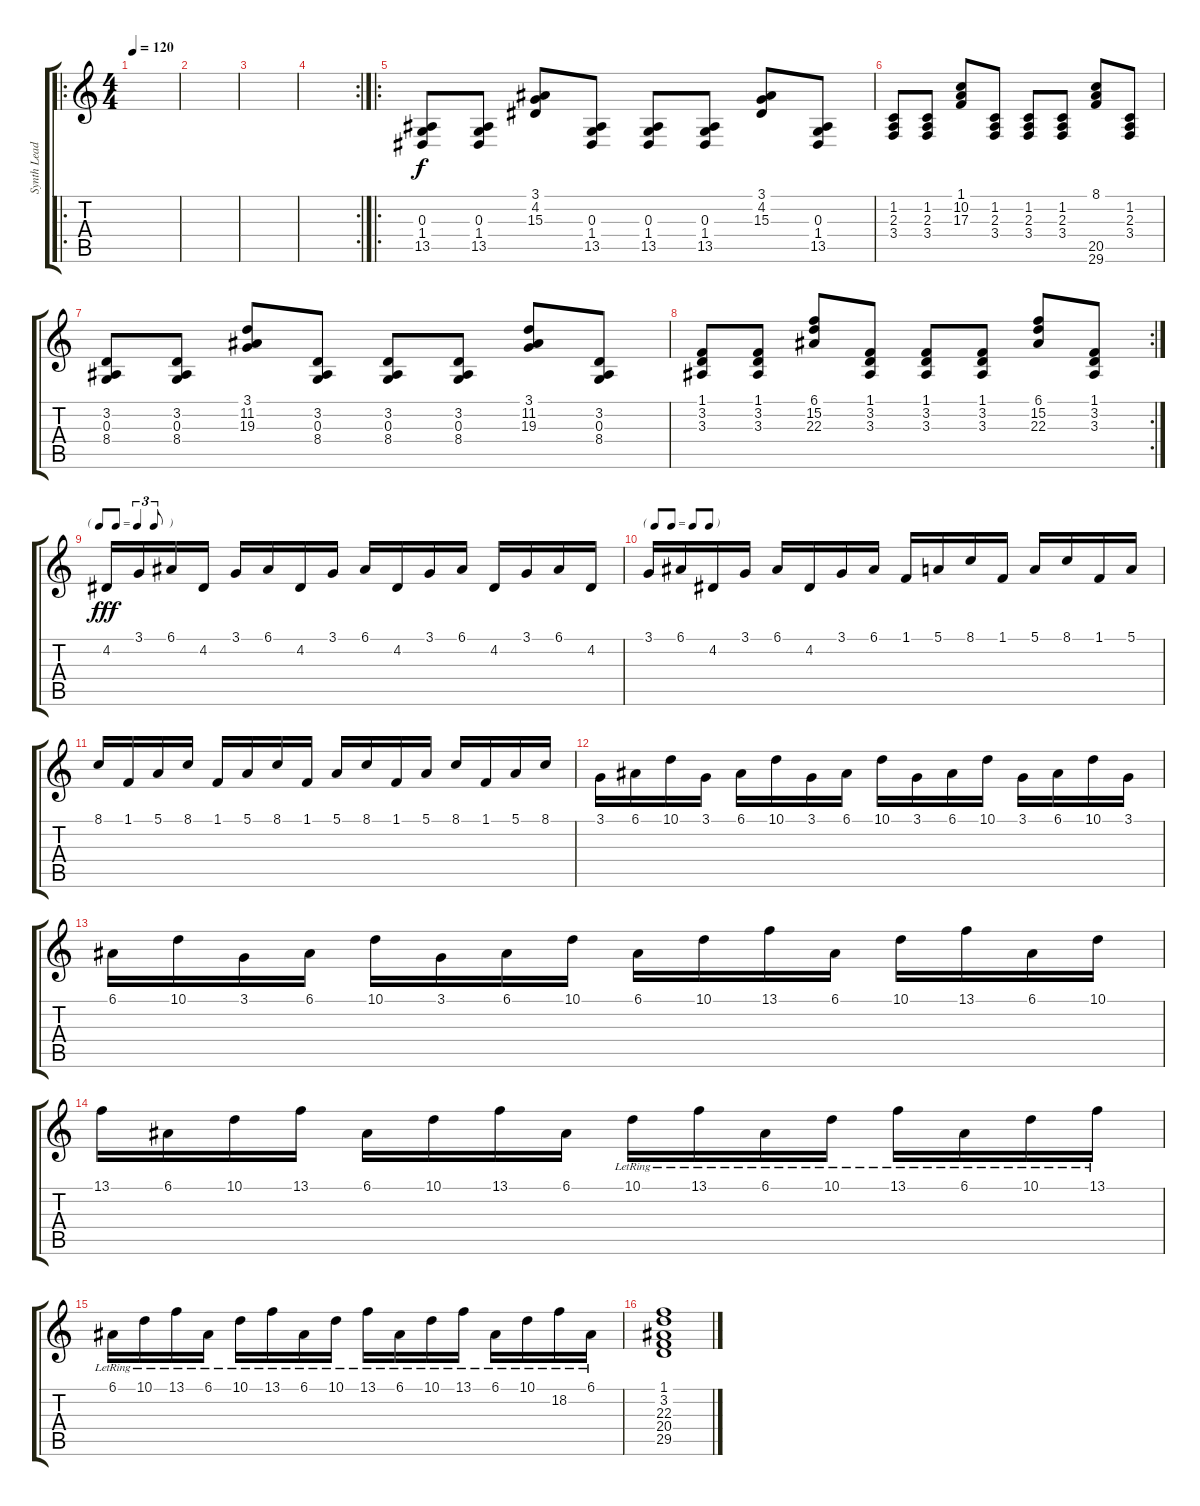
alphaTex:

\track ("Synth Lead" "Synth Lead") {instrument lead2sawtooth}
\staff {score tabs}
\tuning (E4 B3 G3 D3 A2 E2) {hide}
\ro
\ts (4 4)
\tempo 120
\clef g2
\ks c
|
|
|
\rc 2
|
\ro
(0.3 1.4 13.5).8 (0.3 1.4 13.5).8 (3.1 4.2 15.3).8 (0.3 1.4 13.5).8 (0.3 1.4 13.5).8 (0.3 1.4 13.5).8 (3.1 4.2 15.3).8 (0.3 1.4 13.5).8 |
(1.2 2.3 3.4).8 (1.2 2.3 3.4).8 (1.1 10.2 17.3).8 (1.2 2.3 3.4).8 (1.2 2.3 3.4).8 (1.2 2.3 3.4).8 (8.1 20.5 29.6).8 (1.2 2.3 3.4).8 |
(3.2 0.3 8.4).8 (3.2 0.3 8.4).8 (3.1 11.2 19.3).8 (3.2 0.3 8.4).8 (3.2 0.3 8.4).8 (3.2 0.3 8.4).8 (3.1 11.2 19.3).8 (3.2 0.3 8.4).8 |
\rc 2
(1.1 3.2 3.3).8 (1.1 3.2 3.3).8 (6.1 15.2 22.3).8 (1.1 3.2 3.3).8 (1.1 3.2 3.3).8 (1.1 3.2 3.3).8 (6.1 15.2 22.3).8 (1.1 3.2 3.3).8 |
\tf triplet8th
4.2.16{dy fff} 3.1.16 6.1.16 4.2.16 3.1.16 6.1.16 4.2.16 3.1.16 6.1.16 4.2.16 3.1.16 6.1.16 4.2.16 3.1.16 6.1.16 4.2.16 |
\tf none
3.1.16 6.1.16 4.2.16 3.1.16 6.1.16 4.2.16 3.1.16 6.1.16 1.1.16 5.1.16 8.1.16 1.1.16 5.1.16 8.1.16 1.1.16 5.1.16 |
8.1.16 1.1.16 5.1.16 8.1.16 1.1.16 5.1.16 8.1.16 1.1.16 5.1.16 8.1.16 1.1.16 5.1.16 8.1.16 1.1.16 5.1.16 8.1.16 |
3.1.16 6.1.16 10.1.16 3.1.16 6.1.16 10.1.16 3.1.16 6.1.16 10.1.16 3.1.16 6.1.16 10.1.16 3.1.16 6.1.16 10.1.16 3.1.16 |
6.1.16 10.1.16 3.1.16 6.1.16 10.1.16 3.1.16 6.1.16 10.1.16 6.1.16 10.1.16 13.1.16 6.1.16 10.1.16 13.1.16 6.1.16 10.1.16 |
13.1.16 6.1.16 10.1.16 13.1.16 6.1.16 10.1.16 13.1.16 6.1.16 10.1{lr}.16 13.1{lr}.16 6.1{lr}.16 10.1{lr}.16 13.1{lr}.16 6.1{lr}.16 10.1{lr}.16 13.1{lr}.16 |
6.1{lr}.16 10.1{lr}.16 13.1{lr}.16 6.1{lr}.16 10.1{lr}.16 13.1{lr}.16 6.1{lr}.16 10.1{lr}.16 13.1{lr}.16 6.1{lr}.16 10.1{lr}.16 13.1{lr}.16 6.1{lr}.16 10.1{lr}.16 18.2{lr}.16 6.1{lr}.16 |
(1.1 3.2 22.3 20.4 29.5).1
